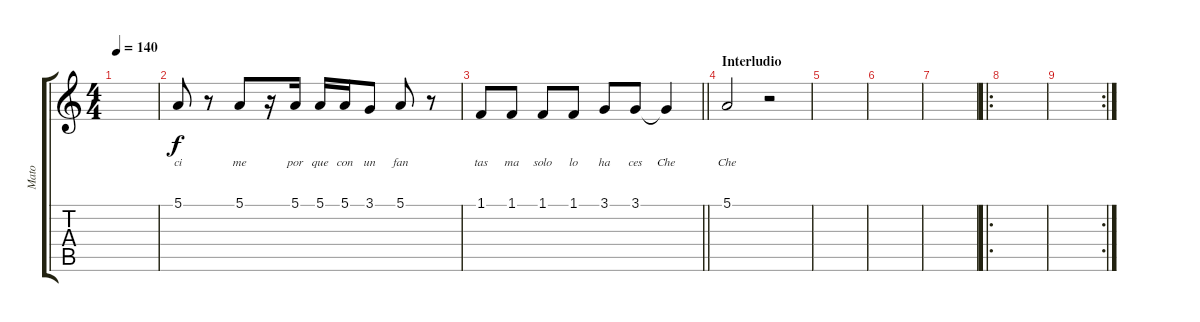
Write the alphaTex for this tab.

\track ("Mato" "Mato") {instrument clarinet}
\staff {score tabs}
\tuning (E4 B3 G3 D3 A2 E2) {hide}
\ts (4 4)
\tempo 140
\clef g2
\ks c
|
5.1.8{lyrics (0 "ci") lyrics (1 "") lyrics (2 "") lyrics (3 "") lyrics (4 "")} r.8 5.1.8{lyrics (0 "me") lyrics (1 "") lyrics (2 "") lyrics (3 "") lyrics (4 "")} r.16 5.1.16{lyrics (0 "por") lyrics (1 "") lyrics (2 "") lyrics (3 "") lyrics (4 "")} 5.1.16{lyrics (0 "que") lyrics (1 "") lyrics (2 "") lyrics (3 "") lyrics (4 "")} 5.1.16{lyrics (0 "con") lyrics (1 "") lyrics (2 "") lyrics (3 "") lyrics (4 "")} 3.1.8{lyrics (0 "un") lyrics (1 "") lyrics (2 "") lyrics (3 "") lyrics (4 "")} 5.1.8{lyrics (0 "fan") lyrics (1 "") lyrics (2 "") lyrics (3 "") lyrics (4 "")} r.8 |
\barLineRight lightlight
1.1.8{lyrics (0 "tas") lyrics (1 "") lyrics (2 "") lyrics (3 "") lyrics (4 "")} 1.1.8{lyrics (0 "ma") lyrics (1 "") lyrics (2 "") lyrics (3 "") lyrics (4 "")} 1.1.8{lyrics (0 "solo") lyrics (1 "") lyrics (2 "") lyrics (3 "") lyrics (4 "")} 1.1.8{lyrics (0 "lo") lyrics (1 "") lyrics (2 "") lyrics (3 "") lyrics (4 "")} 3.1.8{lyrics (0 "ha") lyrics (1 "") lyrics (2 "") lyrics (3 "") lyrics (4 "")} 3.1.8{lyrics (0 "ces") lyrics (1 "") lyrics (2 "") lyrics (3 "") lyrics (4 "")} 3.1{t}.4{lyrics (0 "Che") lyrics (1 "") lyrics (2 "") lyrics (3 "") lyrics (4 "")} |
\section ("" "Interludio")
5.1.2{lyrics (0 "Che") lyrics (1 "") lyrics (2 "") lyrics (3 "") lyrics (4 "")} r.2 |
|
|
|
\ro
|
\rc 2
